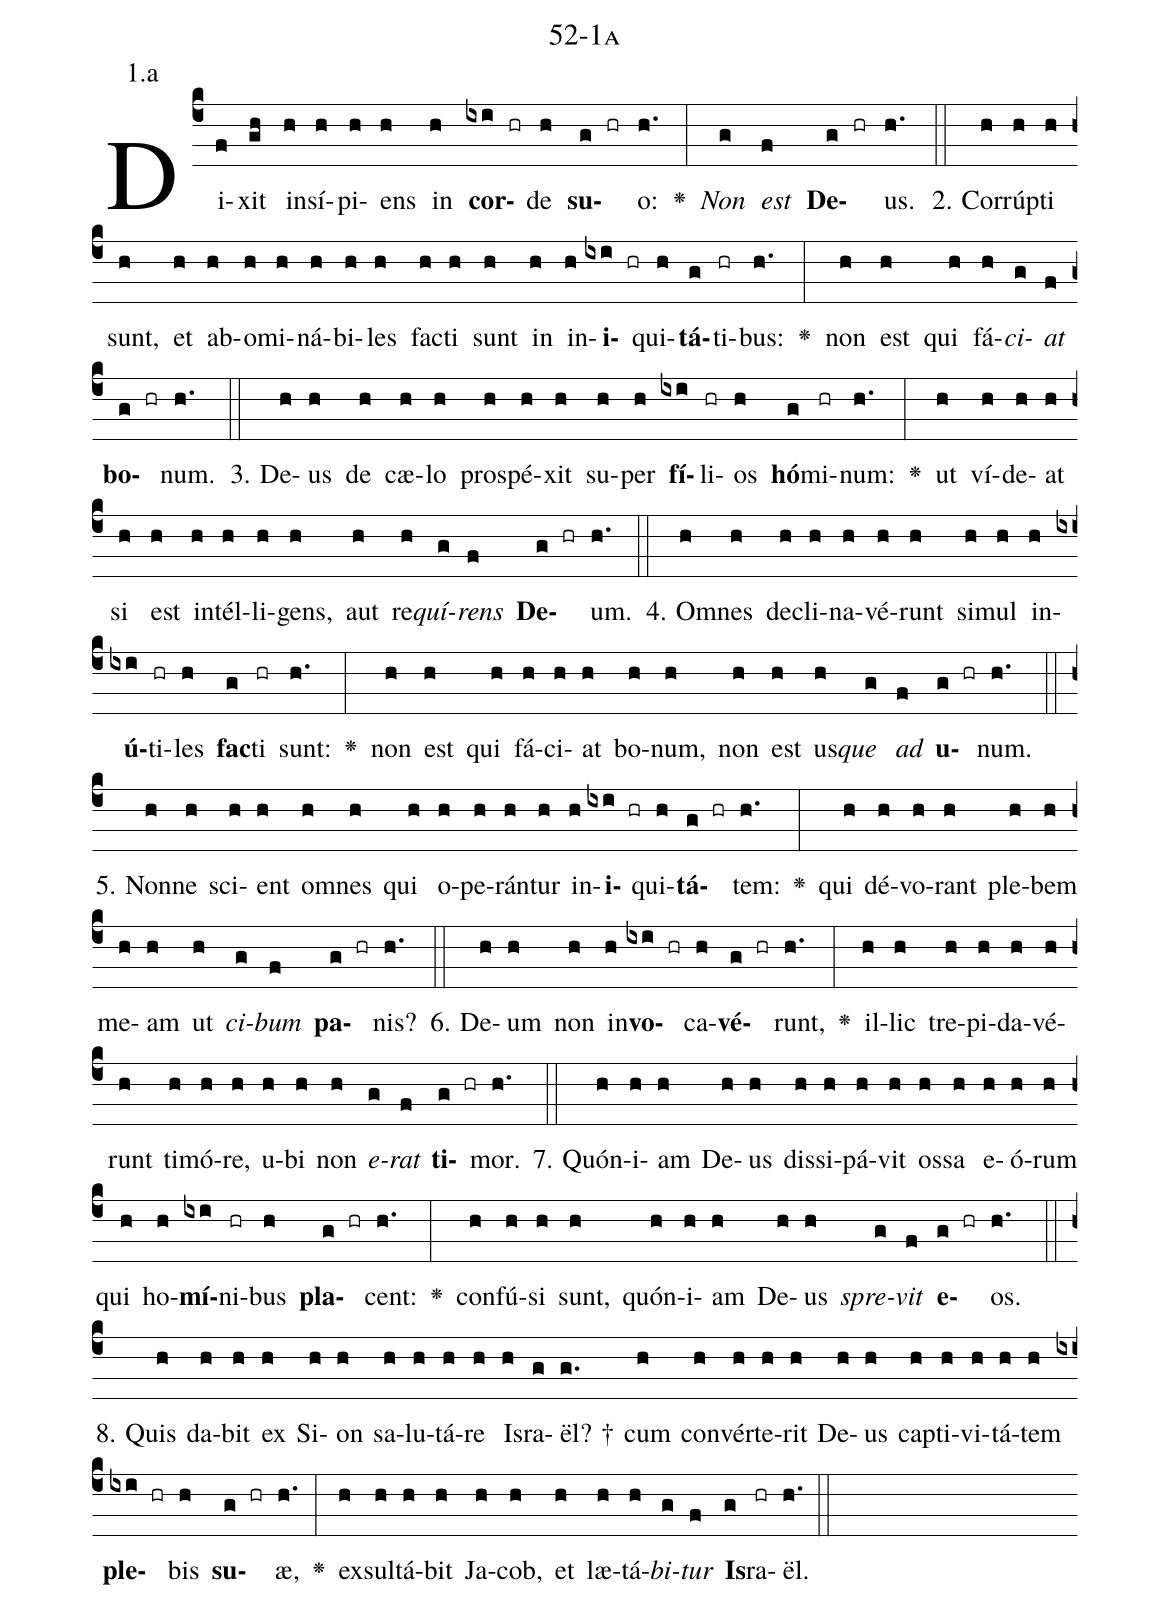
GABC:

name: 52-1a;
annotation: 1.a;
%%
(c4)Di(f)xit(gh) in(h)sí(h)pi(h)ens(h) in(h) <b>cor</b>(ixi hr)de(h) <b>su</b>(g hr)o:(h.) <v>\greheightstar</v>(:) <i>Non</i>(g) <i>est</i>(f) <b>De</b>(g hr)us.(h.) (::)
2. Cor(h)rúp(h)ti(h) sunt,(h) et(h) ab(h)o(h)mi(h)ná(h)bi(h)les(h) fac(h)ti(h) sunt(h) in(h) in(h)<b>i</b>(ixi hr)qui(h)<b>tá</b>(g)ti(hr)bus:(h.) <v>\greheightstar</v>(:) non(h) est(h) qui(h) fá(h)<i>ci</i>(g)<i>at</i>(f) <b>bo</b>(g hr)num.(h.) (::)
3. De(h)us(h) de(h) cæ(h)lo(h) pro(h)spé(h)xit(h) su(h)per(h) <b>fí</b>(ixi)li(hr)os(h) <b>hó</b>(g)mi(hr)num:(h.) <v>\greheightstar</v>(:) ut(h) ví(h)de(h)at(h) si(h) est(h) in(h)tél(h)li(h)gens,(h) aut(h) re(h)<i>quí</i>(g)<i>rens</i>(f) <b>De</b>(g hr)um.(h.) (::)
4. Om(h)nes(h) de(h)cli(h)na(h)vé(h)runt(h) si(h)mul(h) in(h)<b>ú</b>(ixi)ti(hr)les(h) <b>fac</b>(g)ti(hr) sunt:(h.) <v>\greheightstar</v>(:) non(h) est(h) qui(h) fá(h)ci(h)at(h) bo(h)num,(h) non(h) est(h) us(h)<i>que</i>(g) <i>ad</i>(f) <b>u</b>(g hr)num.(h.) (::)
5. Non(h)ne(h) sci(h)ent(h) om(h)nes(h) qui(h) o(h)pe(h)rán(h)tur(h) in(h)<b>i</b>(ixi hr)qui(h)<b>tá</b>(g hr)tem:(h.) <v>\greheightstar</v>(:) qui(h) dé(h)vo(h)rant(h) ple(h)bem(h) me(h)am(h) ut(h) <i>ci</i>(g)<i>bum</i>(f) <b>pa</b>(g hr)nis?(h.) (::)
6. De(h)um(h) non(h) in(h)<b>vo</b>(ixi hr)ca(h)<b>vé</b>(g hr)runt,(h.) <v>\greheightstar</v>(:) il(h)lic(h) tre(h)pi(h)da(h)vé(h)runt(h) ti(h)mó(h)re,(h) u(h)bi(h) non(h) <i>e</i>(g)<i>rat</i>(f) <b>ti</b>(g hr)mor.(h.) (::)
7. Quón(h)i(h)am(h) De(h)us(h) dis(h)si(h)pá(h)vit(h) os(h)sa(h) e(h)ó(h)rum(h) qui(h) ho(h)<b>mí</b>(ixi)ni(hr)bus(h) <b>pla</b>(g hr)cent:(h.) <v>\greheightstar</v>(:) con(h)fú(h)si(h) sunt,(h) quón(h)i(h)am(h) De(h)us(h) <i>spre</i>(g)<i>vit</i>(f) <b>e</b>(g hr)os.(h.) (::)
8. Quis(h) da(h)bit(h) ex(h) Si(h)on(h) sa(h)lu(h)tá(h)re(h) Is(h)ra(g)ël? †(g.) cum(h) con(h)vér(h)te(h)rit(h) De(h)us(h) cap(h)ti(h)vi(h)tá(h)tem(h) <b>ple</b>(ixi hr)bis(h) <b>su</b>(g hr)æ,(h.) <v>\greheightstar</v>(:) ex(h)sul(h)tá(h)bit(h) Ja(h)cob,(h) et(h) læ(h)tá(h)<i>bi</i>(g)<i>tur</i>(f) <b>Is</b>(g)ra(hr)ël.(h.) (::)
